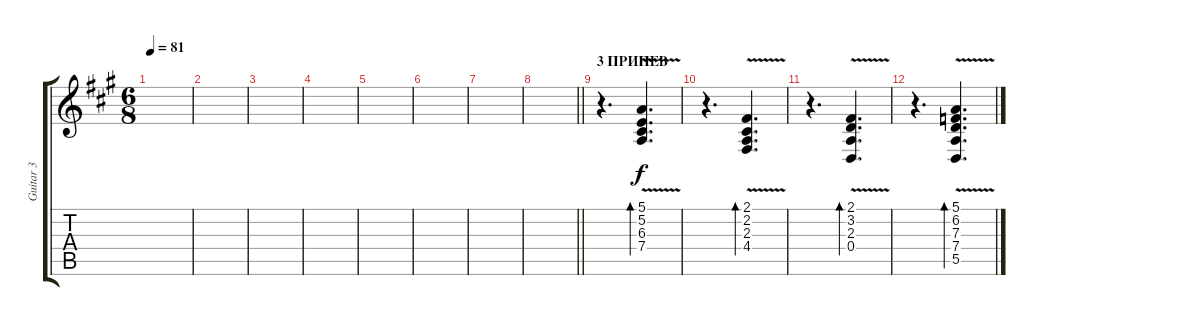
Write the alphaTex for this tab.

\track ("Guitar 3" "Guitar 3") {instrument lead5charang}
\staff {score tabs}
\tuning (E4 B3 G3 D3 A2 E2) {hide}
\ts (6 8)
\tempo 81
\clef g2
\ks a
|
|
|
|
|
|
|
\barLineRight lightlight
|
\section ("" "3 ПРИПЕВ")
r.4{d} (5.1{v} 5.2{v} 6.3{v} 7.4{v}).4{d bd 240} |
r.4{d} (2.1{v} 2.2{v} 2.3{v} 4.4{v}).4{d bd 240} |
r.4{d} (2.1{v} 3.2{v} 2.3{v} 0.4{v}).4{d bd 240} |
r.4{d} (5.1{v} 6.2{v} 7.3{v} 7.4{v} 5.5{v}).4{d bd 240}
